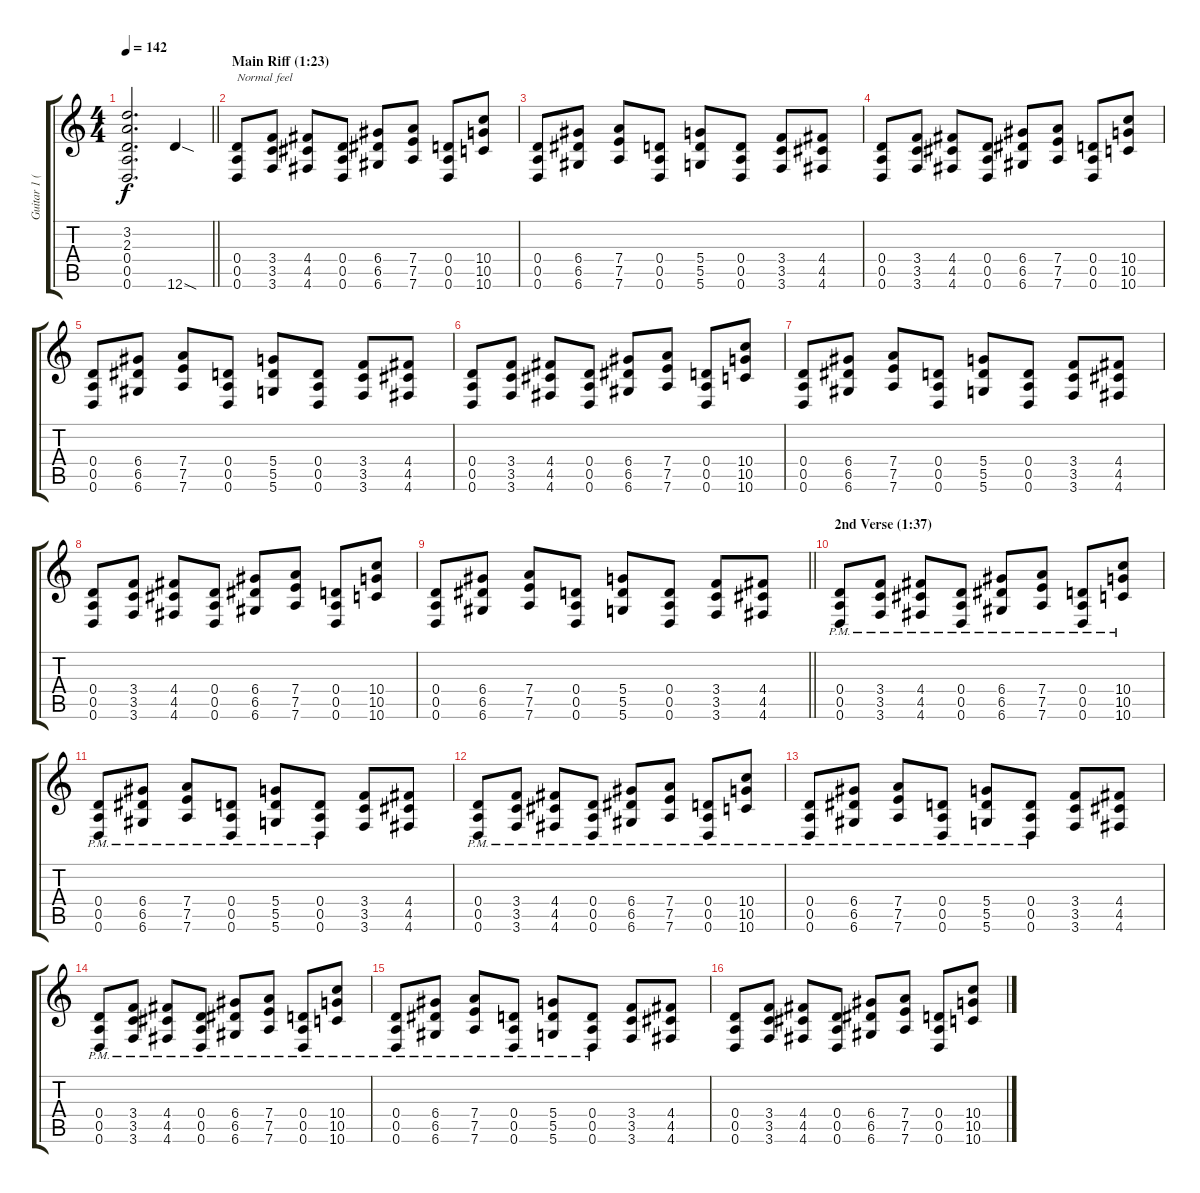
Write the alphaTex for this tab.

\track ("Guitar 1 (Slash)" "Guitar 1 (") {instrument overdrivenguitar}
\staff {score tabs}
\tuning (E4 B3 G3 D3 A2 D2) {hide}
\ts (4 4)
\tempo 142
\clef g2
\barLineRight lightlight
\ks c
(3.2{t} 2.3{t} 0.4{t} 0.5{t} 0.6{t}).2{d dy f} 12.6{sod}.4 |
\section ("" "Main Riff (1:23)")
(0.4 0.5 0.6).8{txt "Normal feel"} (3.4 3.5 3.6).8 (4.4 4.5 4.6).8 (0.4 0.5 0.6).8 (6.4 6.5 6.6).8 (7.4 7.5 7.6).8 (0.4 0.5 0.6).8 (10.4 10.5 10.6).8 |
(0.4 0.5 0.6).8 (6.4 6.5 6.6).8 (7.4 7.5 7.6).8 (0.4 0.5 0.6).8 (5.4 5.5 5.6).8 (0.4 0.5 0.6).8 (3.4 3.5 3.6).8 (4.4 4.5 4.6).8 |
(0.4 0.5 0.6).8 (3.4 3.5 3.6).8 (4.4 4.5 4.6).8 (0.4 0.5 0.6).8 (6.4 6.5 6.6).8 (7.4 7.5 7.6).8 (0.4 0.5 0.6).8 (10.4 10.5 10.6).8 |
(0.4 0.5 0.6).8 (6.4 6.5 6.6).8 (7.4 7.5 7.6).8 (0.4 0.5 0.6).8 (5.4 5.5 5.6).8 (0.4 0.5 0.6).8 (3.4 3.5 3.6).8 (4.4 4.5 4.6).8 |
(0.4 0.5 0.6).8 (3.4 3.5 3.6).8 (4.4 4.5 4.6).8 (0.4 0.5 0.6).8 (6.4 6.5 6.6).8 (7.4 7.5 7.6).8 (0.4 0.5 0.6).8 (10.4 10.5 10.6).8 |
(0.4 0.5 0.6).8 (6.4 6.5 6.6).8 (7.4 7.5 7.6).8 (0.4 0.5 0.6).8 (5.4 5.5 5.6).8 (0.4 0.5 0.6).8 (3.4 3.5 3.6).8 (4.4 4.5 4.6).8 |
(0.4 0.5 0.6).8 (3.4 3.5 3.6).8 (4.4 4.5 4.6).8 (0.4 0.5 0.6).8 (6.4 6.5 6.6).8 (7.4 7.5 7.6).8 (0.4 0.5 0.6).8 (10.4 10.5 10.6).8 |
\barLineRight lightlight
(0.4 0.5 0.6).8 (6.4 6.5 6.6).8 (7.4 7.5 7.6).8 (0.4 0.5 0.6).8 (5.4 5.5 5.6).8 (0.4 0.5 0.6).8 (3.4 3.5 3.6).8 (4.4 4.5 4.6).8 |
\section ("" "2nd Verse (1:37)")
(0.4{pm} 0.5{pm} 0.6{pm}).8 (3.4{pm} 3.5{pm} 3.6{pm}).8 (4.4{pm} 4.5{pm} 4.6{pm}).8 (0.4{pm} 0.5{pm} 0.6{pm}).8 (6.4{pm} 6.5{pm} 6.6{pm}).8 (7.4{pm} 7.5{pm} 7.6{pm}).8 (0.4{pm} 0.5{pm} 0.6{pm}).8 (10.4{pm} 10.5{pm} 10.6{pm}).8 |
(0.4{pm} 0.5{pm} 0.6{pm}).8 (6.4{pm} 6.5{pm} 6.6{pm}).8 (7.4{pm} 7.5{pm} 7.6{pm}).8 (0.4{pm} 0.5{pm} 0.6{pm}).8 (5.4{pm} 5.5{pm} 5.6{pm}).8 (0.4{pm} 0.5{pm} 0.6{pm}).8 (3.4 3.5 3.6).8 (4.4 4.5 4.6).8 |
(0.4{pm} 0.5{pm} 0.6{pm}).8 (3.4{pm} 3.5{pm} 3.6{pm}).8 (4.4{pm} 4.5{pm} 4.6{pm}).8 (0.4{pm} 0.5{pm} 0.6{pm}).8 (6.4{pm} 6.5{pm} 6.6{pm}).8 (7.4{pm} 7.5{pm} 7.6{pm}).8 (0.4{pm} 0.5{pm} 0.6{pm}).8 (10.4{pm} 10.5{pm} 10.6{pm}).8 |
(0.4{pm} 0.5{pm} 0.6{pm}).8 (6.4{pm} 6.5{pm} 6.6{pm}).8 (7.4{pm} 7.5{pm} 7.6{pm}).8 (0.4{pm} 0.5{pm} 0.6{pm}).8 (5.4{pm} 5.5{pm} 5.6{pm}).8 (0.4{pm} 0.5{pm} 0.6{pm}).8 (3.4 3.5 3.6).8 (4.4 4.5 4.6).8 |
(0.4{pm} 0.5{pm} 0.6{pm}).8 (3.4{pm} 3.5{pm} 3.6{pm}).8 (4.4{pm} 4.5{pm} 4.6{pm}).8 (0.4{pm} 0.5{pm} 0.6{pm}).8 (6.4{pm} 6.5{pm} 6.6{pm}).8 (7.4{pm} 7.5{pm} 7.6{pm}).8 (0.4{pm} 0.5{pm} 0.6{pm}).8 (10.4{pm} 10.5{pm} 10.6{pm}).8 |
(0.4{pm} 0.5{pm} 0.6{pm}).8 (6.4{pm} 6.5{pm} 6.6{pm}).8 (7.4{pm} 7.5{pm} 7.6{pm}).8 (0.4{pm} 0.5{pm} 0.6{pm}).8 (5.4{pm} 5.5{pm} 5.6{pm}).8 (0.4{pm} 0.5{pm} 0.6{pm}).8 (3.4 3.5 3.6).8 (4.4 4.5 4.6).8 |
(0.4 0.5 0.6).8 (3.4 3.5 3.6).8 (4.4 4.5 4.6).8 (0.4 0.5 0.6).8 (6.4 6.5 6.6).8 (7.4 7.5 7.6).8 (0.4 0.5 0.6).8 (10.4 10.5 10.6).8
